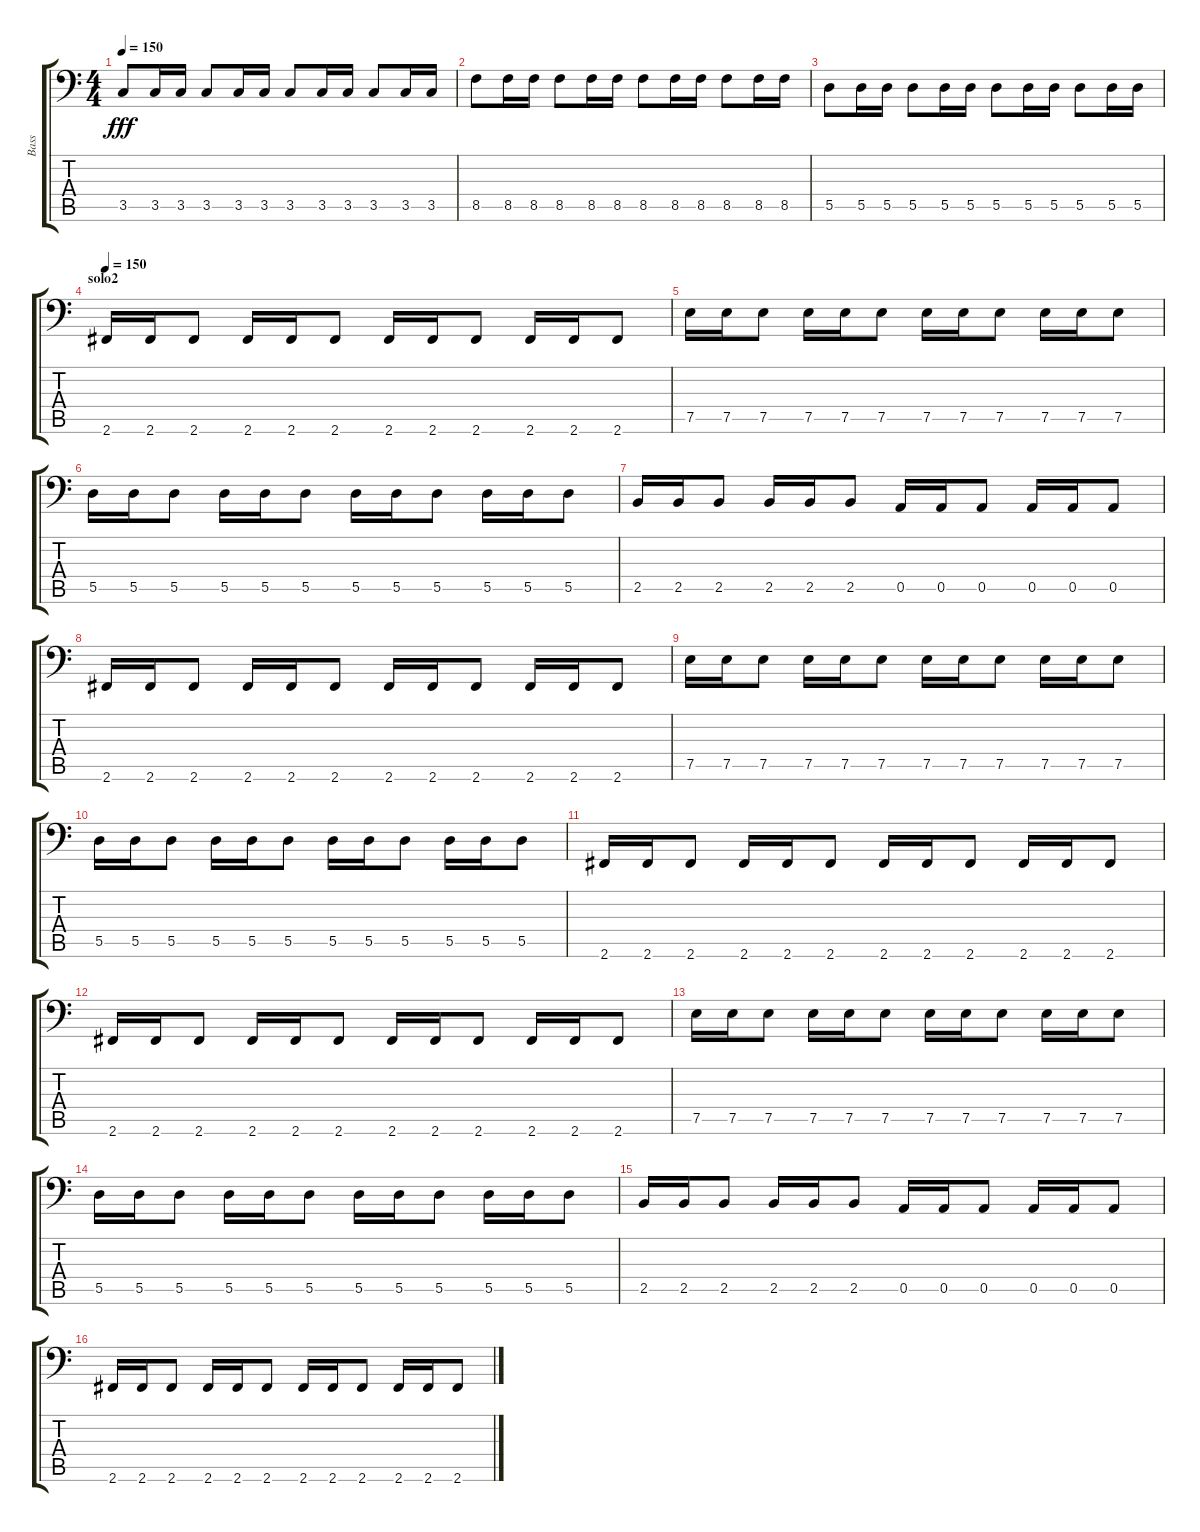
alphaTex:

\track ("Bass" "Bass") {instrument electricbassfinger}
\staff {score tabs}
\tuning (E3 B2 G2 D2 A1 E1) {hide}
\ts (4 4)
\tempo 150
\clef f4
\ks c
3.5.8{dy fff} 3.5.16 3.5.16 3.5.8 3.5.16 3.5.16 3.5.8 3.5.16 3.5.16 3.5.8 3.5.16 3.5.16 |
8.5.8 8.5.16 8.5.16 8.5.8 8.5.16 8.5.16 8.5.8 8.5.16 8.5.16 8.5.8 8.5.16 8.5.16 |
5.5.8 5.5.16 5.5.16 5.5.8 5.5.16 5.5.16 5.5.8 5.5.16 5.5.16 5.5.8 5.5.16 5.5.16 |
\section ("" "solo2")
\tempo 150
2.6.16 2.6.16 2.6.8 2.6.16 2.6.16 2.6.8 2.6.16 2.6.16 2.6.8 2.6.16 2.6.16 2.6.8 |
7.5.16 7.5.16 7.5.8 7.5.16 7.5.16 7.5.8 7.5.16 7.5.16 7.5.8 7.5.16 7.5.16 7.5.8 |
5.5.16 5.5.16 5.5.8 5.5.16 5.5.16 5.5.8 5.5.16 5.5.16 5.5.8 5.5.16 5.5.16 5.5.8 |
2.5.16 2.5.16 2.5.8 2.5.16 2.5.16 2.5.8 0.5.16 0.5.16 0.5.8 0.5.16 0.5.16 0.5.8 |
2.6.16 2.6.16 2.6.8 2.6.16 2.6.16 2.6.8 2.6.16 2.6.16 2.6.8 2.6.16 2.6.16 2.6.8 |
7.5.16 7.5.16 7.5.8 7.5.16 7.5.16 7.5.8 7.5.16 7.5.16 7.5.8 7.5.16 7.5.16 7.5.8 |
5.5.16 5.5.16 5.5.8 5.5.16 5.5.16 5.5.8 5.5.16 5.5.16 5.5.8 5.5.16 5.5.16 5.5.8 |
2.6.16 2.6.16 2.6.8 2.6.16 2.6.16 2.6.8 2.6.16 2.6.16 2.6.8 2.6.16 2.6.16 2.6.8 |
2.6.16 2.6.16 2.6.8 2.6.16 2.6.16 2.6.8 2.6.16 2.6.16 2.6.8 2.6.16 2.6.16 2.6.8 |
7.5.16 7.5.16 7.5.8 7.5.16 7.5.16 7.5.8 7.5.16 7.5.16 7.5.8 7.5.16 7.5.16 7.5.8 |
5.5.16 5.5.16 5.5.8 5.5.16 5.5.16 5.5.8 5.5.16 5.5.16 5.5.8 5.5.16 5.5.16 5.5.8 |
2.5.16 2.5.16 2.5.8 2.5.16 2.5.16 2.5.8 0.5.16 0.5.16 0.5.8 0.5.16 0.5.16 0.5.8 |
2.6.16 2.6.16 2.6.8 2.6.16 2.6.16 2.6.8 2.6.16 2.6.16 2.6.8 2.6.16 2.6.16 2.6.8
